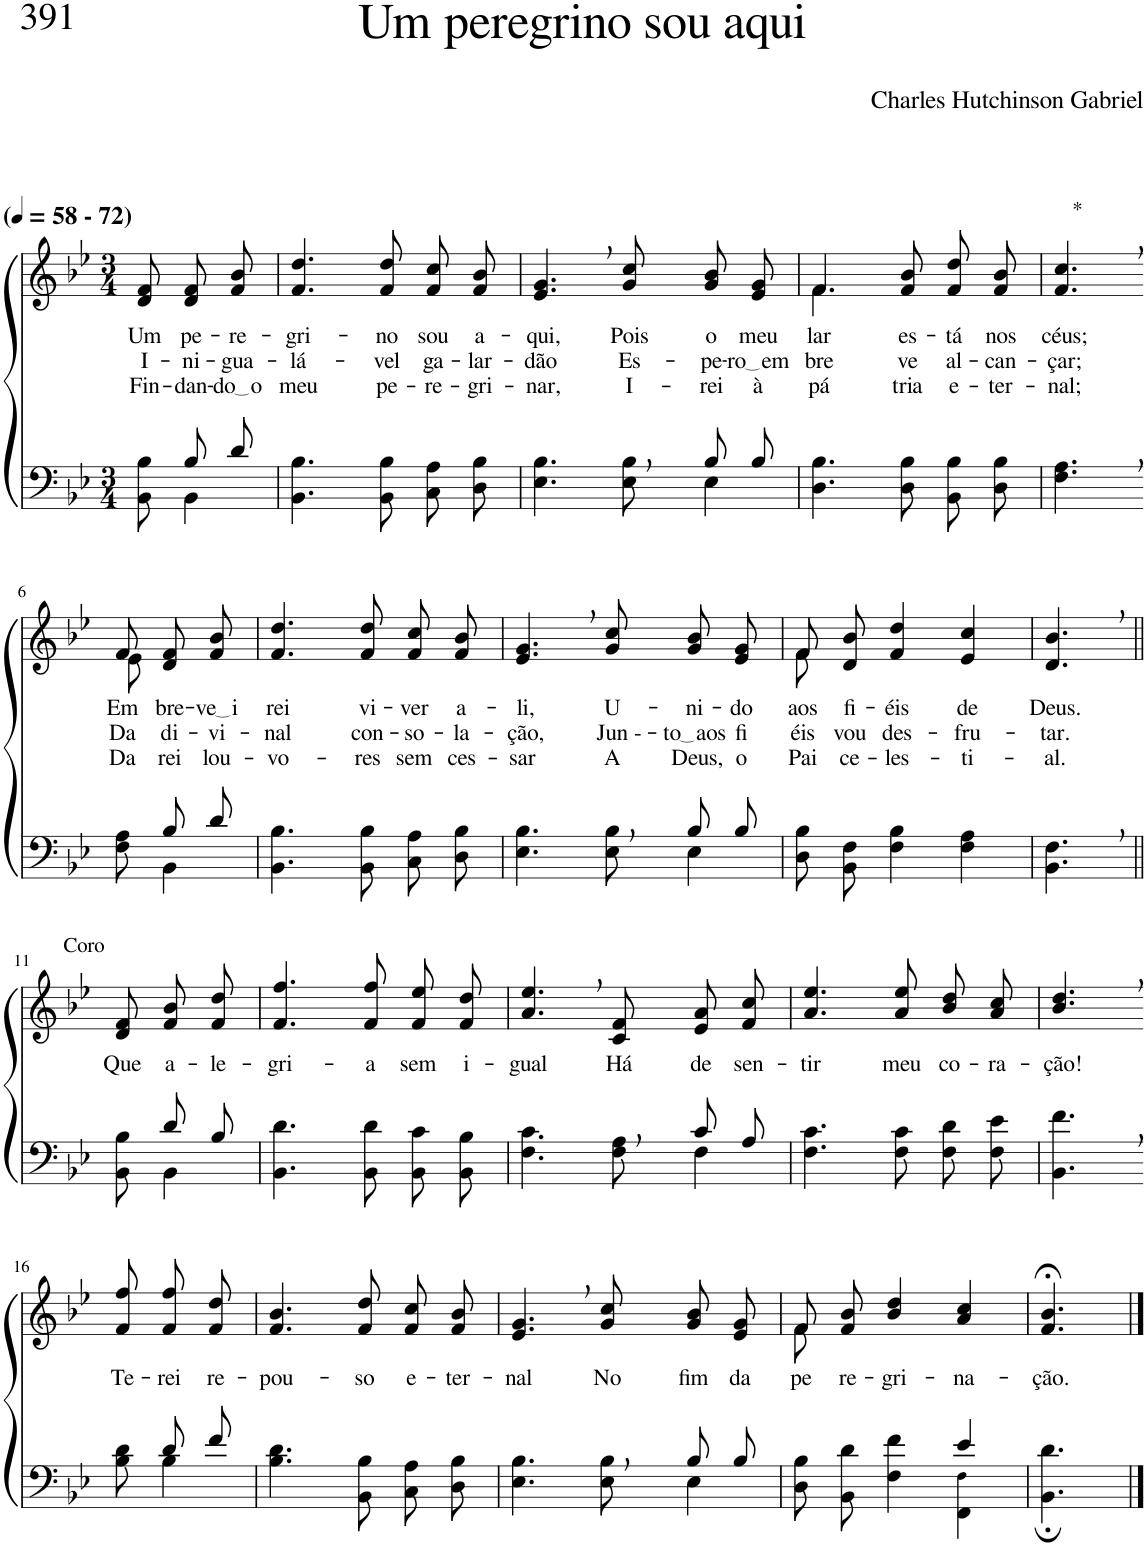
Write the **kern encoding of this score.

**kern	**kern	**text	**text	**text
*part2	*part1	*part1	*part1	*part1
*staff2	*staff1	*staff1	*staff1	*staff1
*I"Parte III e IV	*I"Parte I e II	*	*	*
*clefF4	*clefG2	*	*	*
*Trd1c2	*Trd1c2	*	*	*
*k[b-e-]	*k[b-e-]	*	*	*
*M3/4	*M3/4	*	*	*
*MM58	*MM58	*	*	*
=1	=1	=1	=1	=1
*^	*	*	*	*
!	!	!LO:TX:a:B:t=(	!	!	!
!	!	!LO:TX:a:B:t=- 72)	!	!	!
!	!	!	!LO:LY:b	!LO:LY:b	!LO:LY:b
8ryy	8BB-\ 8B-\	8d/ 8f/	Um	I-	Fin-
!	!	!	!LO:LY:b	!LO:LY:b	!LO:LY:b
8B-/L	4BB-\	8d/ 8f/L	pe-	-ni-	-dan-
!	!	!	!LO:LY:b	!LO:LY:b	!LO:LY:b
8d/J	.	8f/ 8b-/J	-re-	-gua-	do o
*v	*v	*	*	*	*
=2	=2	=2	=2	=2
!	!	!LO:LY:b	!LO:LY:b	!LO:LY:b
4.BB-\ 4.B-\	4.f/ 4.dd/	-gri-	-lá-	meu
!	!	!LO:LY:b	!LO:LY:b	!LO:LY:b
8BB-\ 8B-\	8f/ 8dd/	-no	-vel	pe-
!	!	!LO:LY:b	!LO:LY:b	!LO:LY:b
8C\ 8A\L	8f/ 8cc/L	sou	ga-	-re-
!	!	!LO:LY:b	!LO:LY:b	!LO:LY:b
8D\ 8B-\J	8f/ 8b-/J	a-	-lar-	-gri-
=3	=3	=3	=3	=3
*^	*	*	*	*
!	!	!	!LO:LY:b	!LO:LY:b	!LO:LY:b
2ryy	4.E-\ 4.B-\	4.e-/, 4.g/,	-qui,	-dão	-nar,
!	!	!	!LO:LY:b	!LO:LY:b	!LO:LY:b
.	8E-\ 8B-\	8g/ 8cc/	Pois	Es-	I-
!	!	!	!LO:LY:b	!LO:LY:b	!LO:LY:b
8B-/L	4E-\	8g/ 8b-/L	o	-pe-	-rei
!	!	!	!LO:LY:b	!LO:LY:b	!LO:LY:b
8B-/J	.	8e-/ 8g/J	meu	ro em	à
*v	*v	*	*	*	*
=4	=4	=4	=4	=4
*	*^	*	*	*
!	!	!	!LO:LY:b	!LO:LY:b	!LO:LY:b
4.D\ 4.B-\	4.f/	4.f\	lar	bre-	pá-
!	!	!	!LO:LY:b	!LO:LY:b	!LO:LY:b
8D\ 8B-\	8f/ 8b-/	4.ryy	es-	-ve	-tria
!	!	!	!LO:LY:b	!LO:LY:b	!LO:LY:b
8BB-\ 8B-\L	8f/ 8dd/L	.	-tá	al-	e-
!	!	!	!LO:LY:b	!LO:LY:b	!LO:LY:b
8D\ 8B-\J	8f/ 8b-/J	.	nos	-can-	-ter-
*	*v	*v	*	*	*
=5	=5	=5	=5	=5
!	!LO:TX:a:t=*	!	!	!
!	!	!LO:LY:b	!LO:LY:b	!LO:LY:b
4.F\, 4.A\,	4.f/, 4.cc/,	céus;	-çar;	-nal;
!!LO:LB:g=z
=6-	=6-	=6-	=6-	=6-
*^	*^	*	*	*
!	!	!	!	!LO:LY:b	!LO:LY:b	!LO:LY:b
8ryy	8F\ 8A\	8f/	8e-\	Em	Da	Da-
!	!	!	!	!LO:LY:b	!LO:LY:b	!LO:LY:b
8B-/L	4BB-\	8d/ 8f/L	4ryy	bre-	di-	-rei
!	!	!	!	!LO:LY:b	!LO:LY:b	!LO:LY:b
8d/J	.	8f/ 8b-/J	.	ve i	-vi-	lou-
*v	*v	*	*	*	*	*
*	*v	*v	*	*	*
=7	=7	=7	=7	=7
!	!	!LO:LY:b	!LO:LY:b	!LO:LY:b
4.BB-\ 4.B-\	4.f/ 4.dd/	rei	-nal	-vo-
!	!	!LO:LY:b	!LO:LY:b	!LO:LY:b
8BB-\ 8B-\	8f/ 8dd/	vi-	con-	-res
!	!	!LO:LY:b	!LO:LY:b	!LO:LY:b
8C\ 8A\L	8f/ 8cc/L	-ver	-so-	sem
!	!	!LO:LY:b	!LO:LY:b	!LO:LY:b
8D\ 8B-\J	8f/ 8b-/J	a-	-la-	ces-
=8	=8	=8	=8	=8
*^	*	*	*	*
!	!	!	!LO:LY:b	!LO:LY:b	!LO:LY:b
2ryy	4.E-\ 4.B-\	4.e-/, 4.g/,	-li,	-ção,	-sar
!	!	!	!LO:LY:b	!LO:LY:b	!LO:LY:b
.	8E-\ 8B-\	8g/ 8cc/	U-	Jun --	A
!	!	!	!LO:LY:b	!LO:LY:b	!LO:LY:b
8B-/L	4E-\	8g/ 8b-/L	-ni-	to aos	Deus,
!	!	!	!LO:LY:b	!LO:LY:b	!LO:LY:b
8B-/J	.	8e-/ 8g/J	-do	fi-	o
*v	*v	*	*	*	*
=9	=9	=9	=9	=9
*	*^	*	*	*
!	!	!	!LO:LY:b	!LO:LY:b	!LO:LY:b
8D\ 8B-\L	8f/L	8f\	aos	-éis	Pai
!	!	!	!LO:LY:b	!LO:LY:b	!LO:LY:b
8BB-\ 8F\J	8d/ 8b-/J	2ryy	fi-	vou	ce-
!	!	!	!LO:LY:b	!LO:LY:b	!LO:LY:b
4F\ 4B-\	4f/ 4dd/	.	-éis	des-	-les-
!	!	!	!LO:LY:b	!LO:LY:b	!LO:LY:b
4F\ 4A\	4e-/ 4cc/	.	de	-fru-	-ti-
.	.	8ryy	.	.	.
=10	=10	=10	=10	=10	=10
!	!	!	!LO:LY:b	!LO:LY:b	!LO:LY:b
*	*v	*v	*	*	*
4.BB-\, 4.F\,	4.d/, 4.b-/,	Deus.	-tar.	-al.
!!LO:LB:g=z
=11||	=11||	=11||	=11||	=11||
*^	*	*	*	*
!	!	!LO:TX:a:t=Coro	!	!	!
!	!	!	!LO:LY:b	!	!
8ryy	8BB-\ 8B-\	8d/ 8f/	Que	.	.
!	!	!	!LO:LY:b	!	!
8d/L	4BB-\	8f/ 8b-/L	a-	.	.
!	!	!	!LO:LY:b	!	!
8B-/J	.	8f/ 8dd/J	-le-	.	.
*v	*v	*	*	*	*
=12	=12	=12	=12	=12
!	!	!LO:LY:b	!	!
4.BB-\ 4.d\	4.f/ 4.ff/	-gri-	.	.
!	!	!LO:LY:b	!	!
8BB-\ 8d\	8f/ 8ff/	-a	.	.
!	!	!LO:LY:b	!	!
8BB-\ 8c\L	8f/ 8ee-/L	sem	.	.
!	!	!LO:LY:b	!	!
8BB-\ 8B-\J	8f/ 8dd/J	i-	.	.
=13	=13	=13	=13	=13
*^	*	*	*	*
!	!	!	!LO:LY:b	!	!
2ryy	4.F\ 4.c\	4.a/, 4.ee-/,	-gual	.	.
!	!	!	!LO:LY:b	!	!
.	8F\ 8A\	8c/ 8f/	Há	.	.
!	!	!	!LO:LY:b	!	!
8c/L	4F\	8e-/ 8a/L	de	.	.
!	!	!	!LO:LY:b	!	!
8A/J	.	8f/ 8cc/J	sen-	.	.
*v	*v	*	*	*	*
=14	=14	=14	=14	=14
!	!	!LO:LY:b	!	!
4.F\ 4.c\	4.a/ 4.ee-/	-tir	.	.
!	!	!LO:LY:b	!	!
8F\ 8c\	8a/ 8ee-/	meu	.	.
!	!	!LO:LY:b	!	!
8F\ 8d\L	8b-\ 8dd\L	co-	.	.
!	!	!LO:LY:b	!	!
8F\ 8e-\J	8a\ 8cc\J	-ra-	.	.
=15	=15	=15	=15	=15
!	!	!LO:LY:b	!	!
4.BB-\, 4.f\,	4.b-/, 4.dd/,	-ção!	.	.
!!LO:LB:g=z
=16-	=16-	=16-	=16-	=16-
*^	*	*	*	*
!	!	!	!LO:LY:b	!	!
8ryy	8B-\ 8d\	8f/ 8ff/	Te-	.	.
!	!	!	!LO:LY:b	!	!
8d/L	4B-\	8f/ 8ff/L	-rei	.	.
!	!	!	!LO:LY:b	!	!
8f/J	.	8f/ 8dd/J	re-	.	.
*v	*v	*	*	*	*
=17	=17	=17	=17	=17
!	!	!LO:LY:b	!	!
4.B-\ 4.d\	4.f/ 4.b-/	-pou-	.	.
!	!	!LO:LY:b	!	!
8BB-\ 8B-\	8f/ 8dd/	-so	.	.
!	!	!LO:LY:b	!	!
8C\ 8A\L	8f/ 8cc/L	e-	.	.
!	!	!LO:LY:b	!	!
8D\ 8B-\J	8f/ 8b-/J	-ter-	.	.
=18	=18	=18	=18	=18
*^	*	*	*	*
!	!	!	!LO:LY:b	!	!
2ryy	4.E-\ 4.B-\	4.e-/, 4.g/,	-nal	.	.
!	!	!	!LO:LY:b	!	!
.	8E-\ 8B-\	8g/ 8cc/	No	.	.
!	!	!	!LO:LY:b	!	!
8B-/L	4E-\	8g/ 8b-/L	fim	.	.
!	!	!	!LO:LY:b	!	!
8B-/J	.	8e-/ 8g/J	da	.	.
=19	=19	=19	=19	=19	=19
*	*	*^	*	*	*
!	!	!	!	!LO:LY:b	!	!
2ryy	8D\ 8B-\L	8f/L	8f\	pe-	.	.
!	!	!	!	!LO:LY:b	!	!
.	8BB-\ 8d\J	8f/ 8b-/J	2ryy	-re-	.	.
!	!	!	!	!LO:LY:b	!	!
.	4F\ 4f\	4b-/ 4dd/	.	-gri-	.	.
!	!	!	!	!LO:LY:b	!	!
4e-/	4FF\ 4F!\	4a/ 4cc/	.	-na-	.	.
.	.	.	8ryy	.	.	.
*v	*v	*	*	*	*	*
=20	=20	=20	=20	=20	=20
!	!	!	!LO:LY:b	!	!
*	*v	*v	*	*	*
4.BB-\; 4.d\;	4.f/;< 4.b-/;<	-ção.	.	.
==	==	==	==	==
*-	*-	*-	*-	*-
